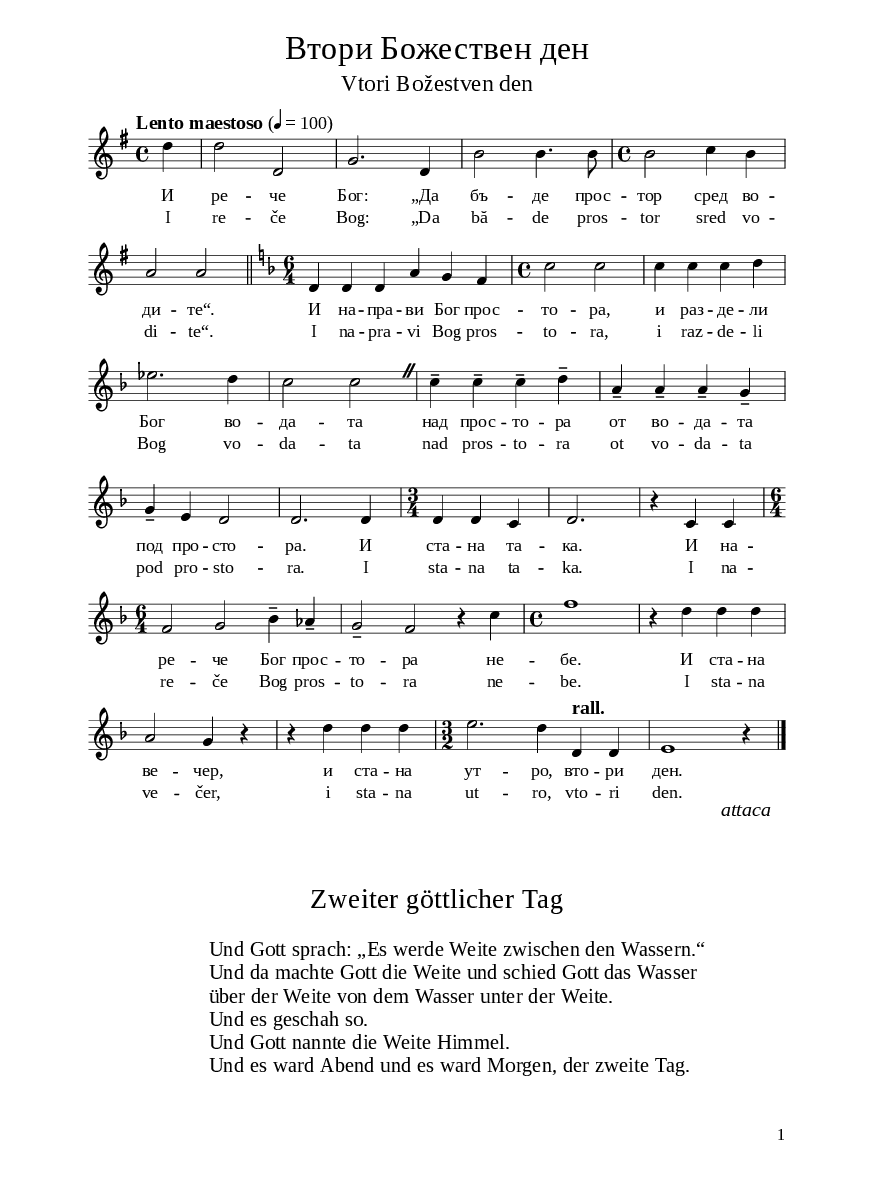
\version "2.24.4"

% include paper part and global functions
\include "include/globals.ily"

\bookpart {
  \label #'ref192
  \tocItem \markup "     Втори Божествен ден – Vtori Božestven den"
  \include "include/bookpart-paper.ily"
  \score {
    \include "include/score-layout.ily"

    \new Voice \absolute {
      \clef treble
      \key g \major
      \time 4/4
      \tempoFunc "Lento maestoso" 4 "100"
      \autoBeamOff
      \partial 4  d''4 | % 2
      d''2 d'2 | % 3
      g'2. d'4 | % 4
      b'2 b'4. b'8 | % 5
      \time 4/4 b'2 c''4 b'4 \break | % 6
      a'2 a'2 \bar "||"
      | % 7
      \time 6/4  | % 7
      \key d \minor
      d'4 d'4 d'4 a'4 g'4
      f'4 | % 8
      \time 4/4  | % 8
      c''2 c''2 | % 9
      c''4 c''4 c''4 d''4 \break|
      es''2. d''4  | % 11
      c''2 c''2 \caesura | % 12
      c''4 -- c''4 -- c''4 -- d''4
      -- | % 13
      a'4 -- a'4 -- a'4 -- g'4 -- \break | % 14
      g'4 -- e'4 d'2 | % 15
      d'2. d'4  | % 16
      \time 3/4  | % 16
      d'4 d'4 c'4 | % 17
      d'2. |  % 18
      r4 c'4 c'4 | \break % 19
      \time 6/4  | % 19
      f'2 g'2 bes'4 -- as'4 -- |

      g'2 -- f'2 r4 c''4 | % 21
      \time 4/4  | % 21
      f''1  | % 22
      r4 d''4 d''4 d''4 \break | % 23
      a'2 g'4 r4 | % 24
      r4 d''4 d''4 d''4 | % 25
      \time 3/2  | % 25
      e''2. d''4 \tempo "rall." d'4
      d'4 | % 26
      e'1 r4 \bar "|."
    }

    \addlyrics {
      И
      ре -- че Бог: „Да бъ -- де прос --
      тор сред во -- ди -- те“. И на --
      пра -- ви Бог прос -- то -- ра, и
      раз -- де -- ли Бог во -- да -- та
      над прос -- то -- ра от во -- да --
      та под про -- сто -- ра. И ста --
      на та -- ка. И на -- ре -- че Бог
      прос -- то -- ра не -- бе. И ста --
      на ве -- чер, и ста -- на ут -- ро,
      вто -- ри ден.}

      \addlyrics {
        I
        re -- če Bog: „Da bă -- de pros --
        tor sred vo -- di -- te“. I na --
        pra -- vi Bog pros -- to -- ra, i
        raz -- de -- li Bog vo -- da -- ta
        nad pros -- to -- ra ot vo -- da --
        ta pod pro -- sto -- ra. I sta --
        na ta -- ka. I na -- re -- če Bog
        pros -- to -- ra ne -- be. I sta --
        na ve -- čer, i sta -- na ut -- ro,
        vto -- ri den.}

        \header {
          title = \titleFunc "Втори Божествен ден" "Vtori Božestven den"
        }

        \midi{}

      } % score

      \markup \raise #2.8 \override #'(baseline-skip . 2) {
        \column {
          \fill-line \italic \huge { "" "" \concat {"attaca" "   " }}
        }
      }
      \markup \vspace #3
      % include foreign translation(s) of the song
      \version "2.24.4"

\markup \fill-line { \fontsize #deTitleFontSize "Zweiter göttlicher Tag" }
\markup \null
\markup \null
\markup \abs-fontsize #10 {
  \hspace #15
  \override #`(baseline-skip . ,deCoupletBaselineSkip)

  \column {


    \line { " " }

  \line { " "Und Gott sprach: „Es werde Weite zwischen den Wassern.“ }
  \line { " " Und da machte Gott die Weite und schied Gott das Wasser}
  \line { " "über der Weite von dem Wasser unter der Weite.}
  \line { " "Und es geschah so.}
  \line { " "Und Gott nannte die Weite Himmel.  }
  \line { " "Und es ward Abend und es ward Morgen, der zweite Tag.}

  }
}


    } % bookpart

    % Più mosso
    %
